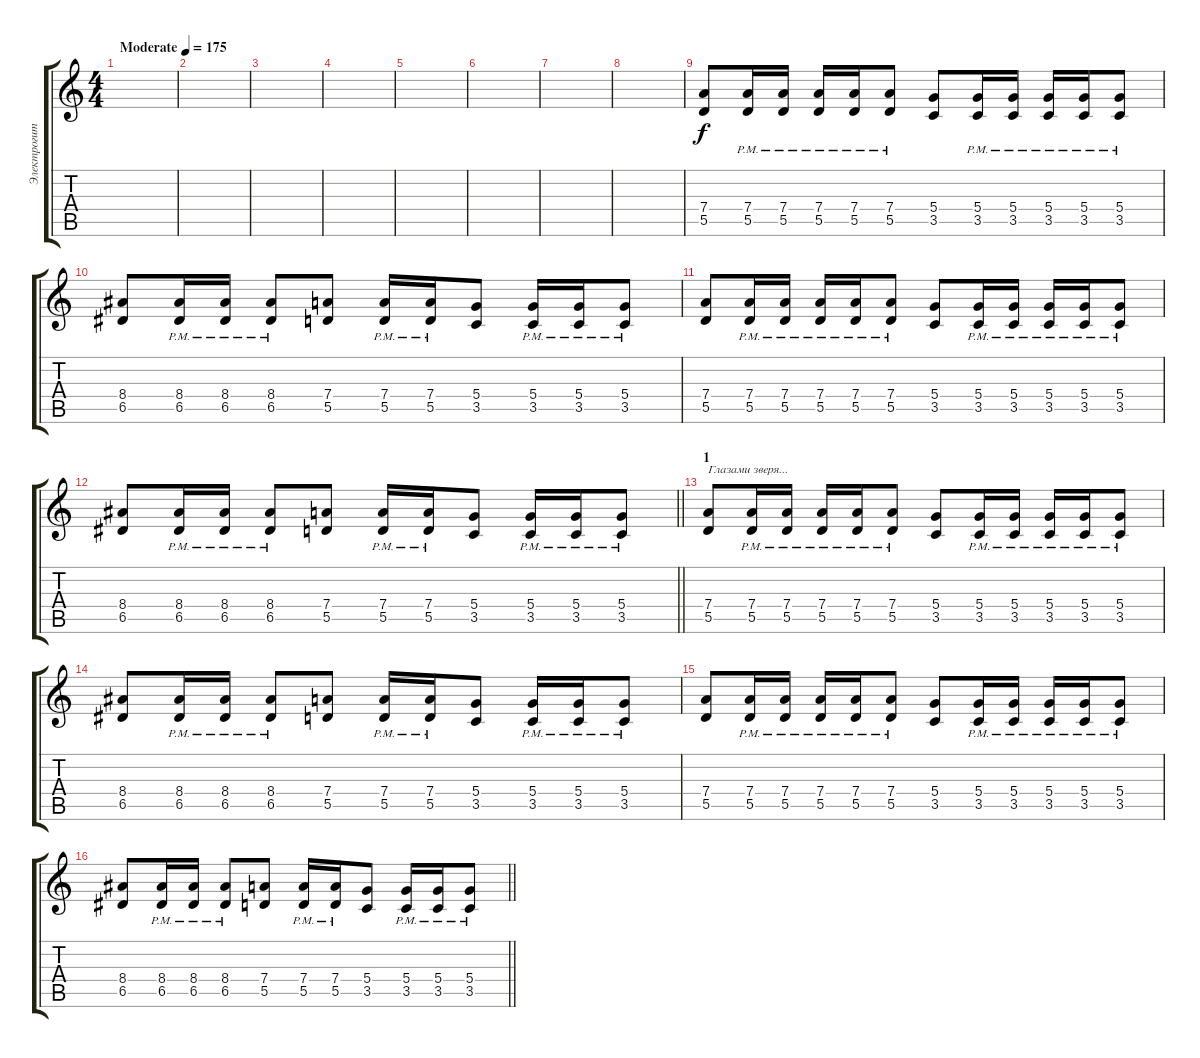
\track ("Электрогитара" "Электрогит") {instrument overdrivenguitar}
\staff {score tabs}
\tuning (E4 B3 G3 D3 A2 E2) {hide}
\ts (4 4)
\tempo (175 "Moderate")
\clef g2
\ks c
|
|
|
|
|
|
|
|
(7.4 5.5).8 (7.4{pm} 5.5).16 (7.4{pm} 5.5{pm}).16 (7.4{pm} 5.5{pm}).16 (7.4{pm} 5.5{pm}).16 (7.4{pm} 5.5{pm}).8 (5.4 3.5).8 (5.4{pm} 3.5).16 (5.4{pm} 3.5{pm}).16 (5.4{pm} 3.5{pm}).16 (5.4{pm} 3.5{pm}).16 (5.4{pm} 3.5{pm}).8 |
(8.4 6.5).8 (8.4{pm} 6.5).16 (8.4{pm} 6.5{pm}).16 (8.4{pm} 6.5{pm}).8 (7.4 5.5).8 (7.4{pm} 5.5).16 (7.4{pm} 5.5{pm}).16 (5.4 3.5).8 (5.4{pm} 3.5).16 (5.4{pm} 3.5{pm}).16 (5.4{pm} 3.5{pm}).8 |
(7.4 5.5).8 (7.4{pm} 5.5).16 (7.4{pm} 5.5{pm}).16 (7.4{pm} 5.5{pm}).16 (7.4{pm} 5.5{pm}).16 (7.4{pm} 5.5{pm}).8 (5.4 3.5).8 (5.4{pm} 3.5).16 (5.4{pm} 3.5{pm}).16 (5.4{pm} 3.5{pm}).16 (5.4{pm} 3.5{pm}).16 (5.4{pm} 3.5{pm}).8 |
\barLineRight lightlight
(8.4 6.5).8 (8.4{pm} 6.5).16 (8.4{pm} 6.5{pm}).16 (8.4{pm} 6.5{pm}).8 (7.4 5.5).8 (7.4{pm} 5.5).16 (7.4{pm} 5.5{pm}).16 (5.4 3.5).8 (5.4{pm} 3.5).16 (5.4{pm} 3.5{pm}).16 (5.4{pm} 3.5{pm}).8 |
\section ("" "1")
(7.4 5.5).8{txt "Глазами зверя..."} (7.4{pm} 5.5).16 (7.4{pm} 5.5{pm}).16 (7.4{pm} 5.5{pm}).16 (7.4{pm} 5.5{pm}).16 (7.4{pm} 5.5{pm}).8 (5.4 3.5).8 (5.4{pm} 3.5).16 (5.4{pm} 3.5{pm}).16 (5.4{pm} 3.5{pm}).16 (5.4{pm} 3.5{pm}).16 (5.4{pm} 3.5{pm}).8 |
(8.4 6.5).8 (8.4{pm} 6.5).16 (8.4{pm} 6.5{pm}).16 (8.4{pm} 6.5{pm}).8 (7.4 5.5).8 (7.4{pm} 5.5).16 (7.4{pm} 5.5{pm}).16 (5.4 3.5).8 (5.4{pm} 3.5).16 (5.4{pm} 3.5{pm}).16 (5.4{pm} 3.5{pm}).8 |
(7.4 5.5).8 (7.4{pm} 5.5).16 (7.4{pm} 5.5{pm}).16 (7.4{pm} 5.5{pm}).16 (7.4{pm} 5.5{pm}).16 (7.4{pm} 5.5{pm}).8 (5.4 3.5).8 (5.4{pm} 3.5).16 (5.4{pm} 3.5{pm}).16 (5.4{pm} 3.5{pm}).16 (5.4{pm} 3.5{pm}).16 (5.4{pm} 3.5{pm}).8 |
\barLineRight lightlight
(8.4 6.5).8 (8.4{pm} 6.5).16 (8.4{pm} 6.5{pm}).16 (8.4{pm} 6.5{pm}).8 (7.4 5.5).8 (7.4{pm} 5.5).16 (7.4{pm} 5.5{pm}).16 (5.4 3.5).8 (5.4{pm} 3.5).16 (5.4{pm} 3.5{pm}).16 (5.4{pm} 3.5{pm}).8
